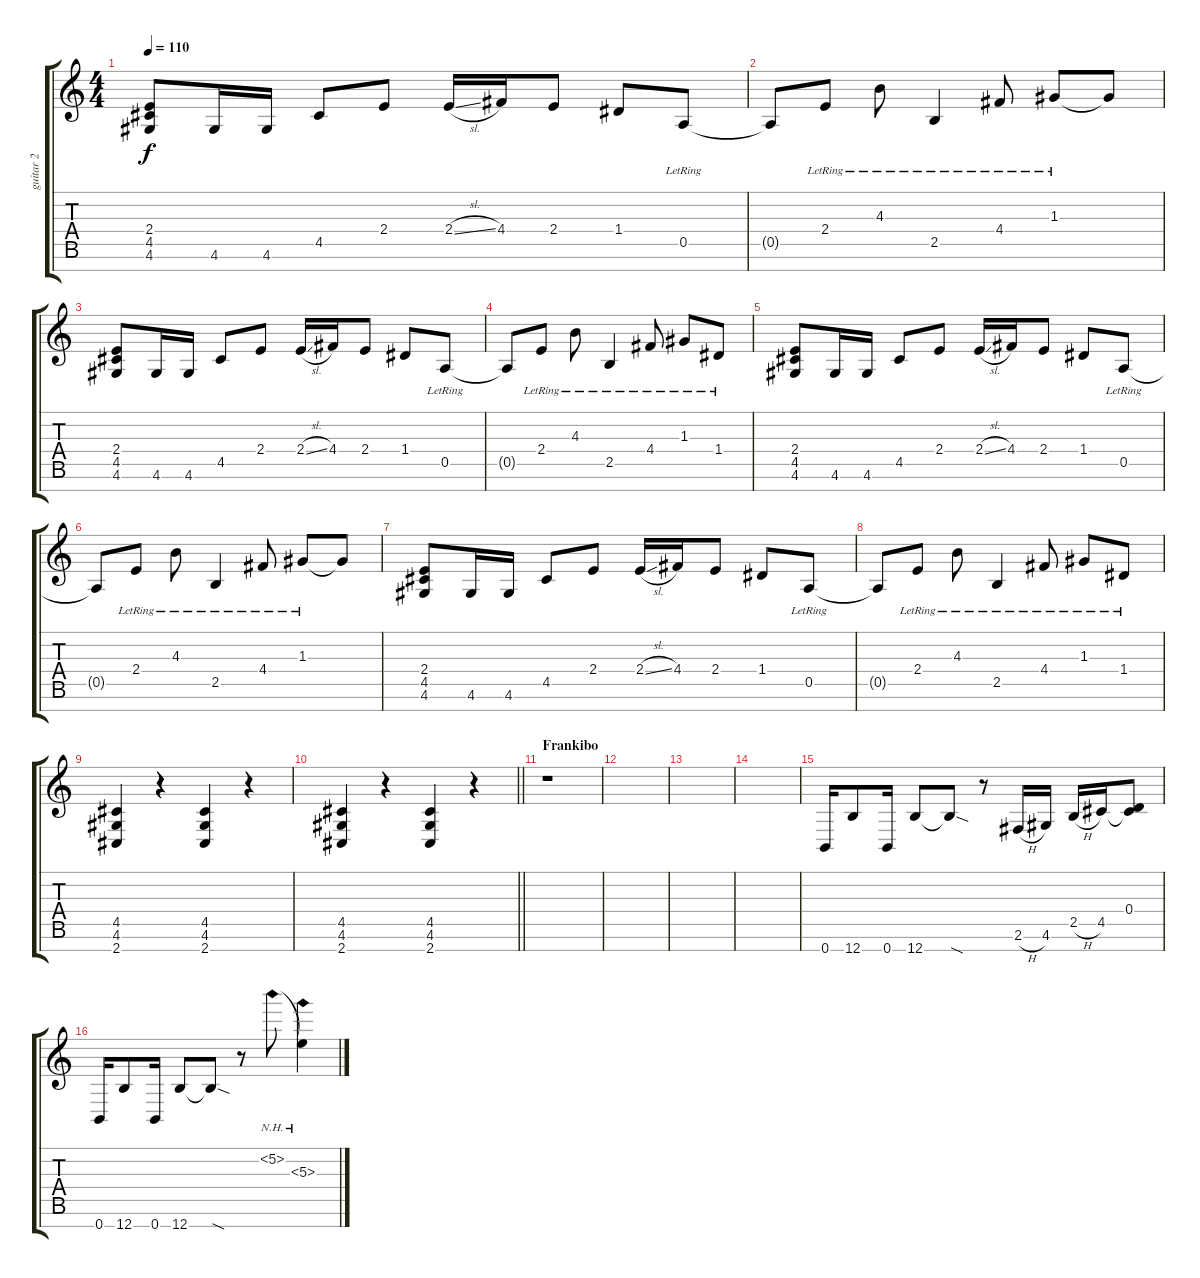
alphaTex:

\track ("guitar 2" "guitar 2") {instrument acousticguitarsteel}
\staff {score tabs}
\tuning (E4 B3 G3 D3 A2 E2 B1) {hide}
\ts (4 4)
\tempo 110
\clef g2
\ks c
(2.4 4.5 4.6).8{dy f} 4.6.16 4.6.16 4.5.8 2.4.8 2.4{sl}.16 4.4.16 2.4.8 1.4.8 0.5{lr}.8 |
0.5{t}.8 2.4{lr}.8 4.3{lr}.8 2.5{lr}.4 4.4{lr}.8 1.3{lr}.8 1.3{t}.8 |
(2.4 4.5 4.6).8 4.6.16 4.6.16 4.5.8 2.4.8 2.4{sl}.16 4.4.16 2.4.8 1.4.8 0.5{lr}.8 |
0.5{t}.8 2.4{lr}.8 4.3{lr}.8 2.5{lr}.4 4.4{lr}.8 1.3{lr}.8 1.4{lr}.8 |
(2.4 4.5 4.6).8 4.6.16 4.6.16 4.5.8 2.4.8 2.4{sl}.16 4.4.16 2.4.8 1.4.8 0.5{lr}.8 |
0.5{t}.8 2.4{lr}.8 4.3{lr}.8 2.5{lr}.4 4.4{lr}.8 1.3{lr}.8 1.3{t}.8 |
(2.4 4.5 4.6).8 4.6.16 4.6.16 4.5.8 2.4.8 2.4{sl}.16 4.4.16 2.4.8 1.4.8 0.5{lr}.8 |
0.5{t}.8 2.4{lr}.8 4.3{lr}.8 2.5{lr}.4 4.4{lr}.8 1.3{lr}.8 1.4{lr}.8 |
(4.5 4.6 2.7).4 r.4 (4.5 4.6 2.7).4 r.4 |
\barLineRight lightlight
(4.5 4.6 2.7).4 r.4 (4.5 4.6 2.7).4 r.4 |
\section ("" "Frankibo")
r.1{volume 16} |
|
|
|
0.7.16 12.7.8 0.7.16 12.7.8 12.7{sod t}.8 r.8 2.6{h}.16 4.6.16 2.5{h}.16 4.5.16 (0.4 4.5{t}).8 |
0.7.16 12.7.8 0.7.16 12.7.8 12.7{sod t}.8 r.8 5.2{nh}.8 (5.2{t} 5.3{nh}).4
